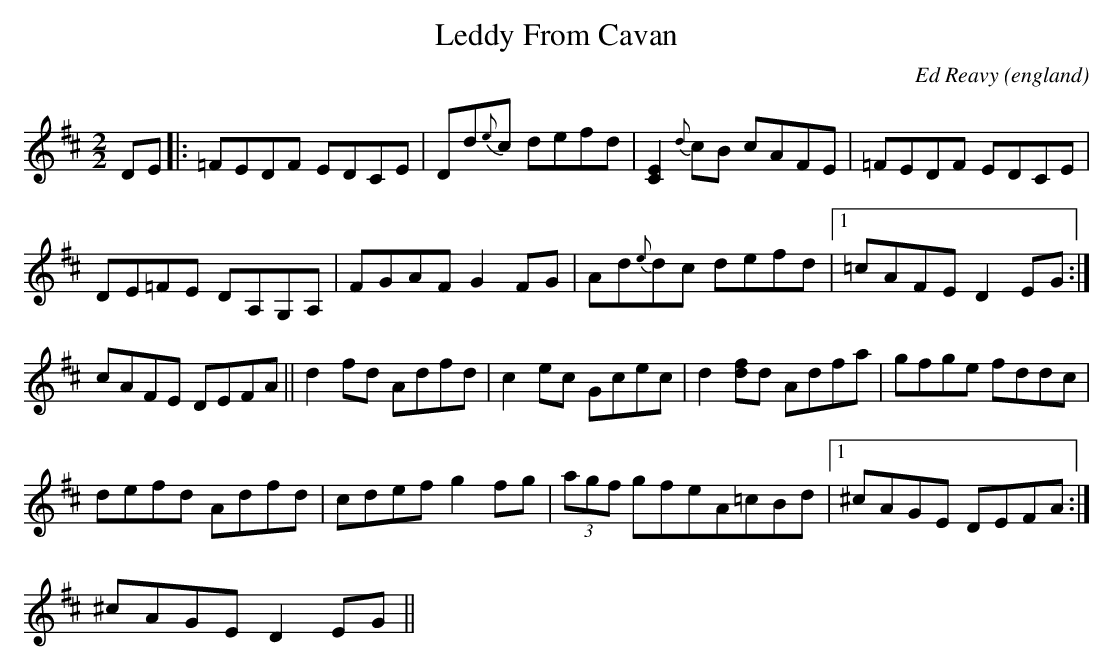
X:1
T:Leddy From Cavan
O:england
C:Ed Reavy
M:2/2
L:1/8
K:D
DE|:=FEDF EDCE|Dd{e}c defd|[E2C2] {d}cB cAFE|=FEDF EDCE|
DE=FE DA,G,A,|FGAF G2 FG|Ad{e}dc defd|1=cAFE D2 EG:|
2cAFE DEFA||d2 fd Adfd|c2 ec Gcec|d2 [df]d Adfa |gfge fddc|
defd Adfd|cdef g2 fg|(3agf 93gfeA=cBd|1 ^cAGE DEFA:|
2 ^cAGE D2 EG||
